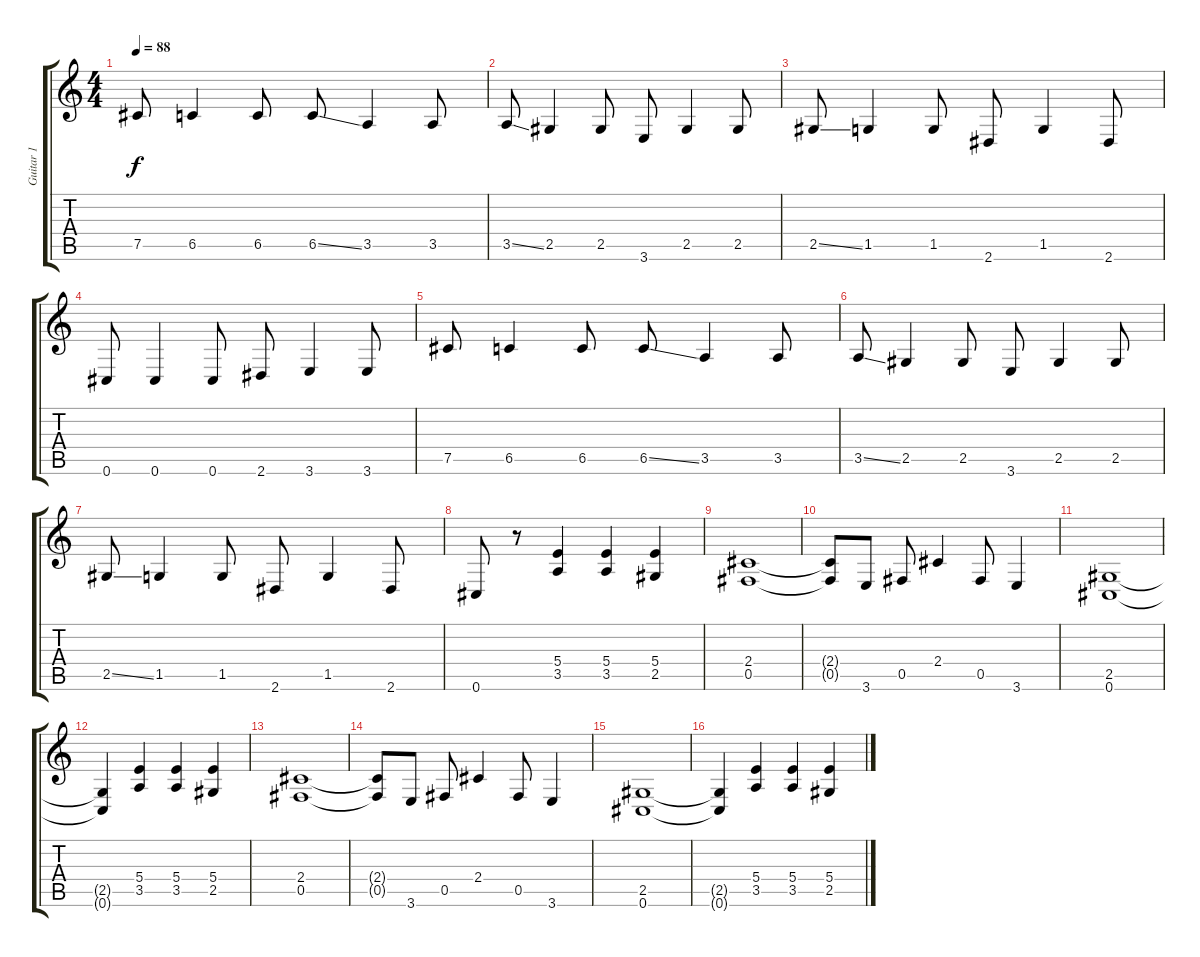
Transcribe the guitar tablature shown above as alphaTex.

\track ("Guitar 1" "Guitar 1") {instrument electricguitarclean}
\staff {score tabs}
\tuning (Db4 Ab3 E3 B2 Gb2 Db2) {hide}
\ts (4 4)
\tempo 88
\clef g2
\ks c
7.5.8{dy f} 6.5.4 6.5.8 6.5{ss}.8 3.5.4 3.5.8 |
3.5{ss}.8 2.5.4 2.5.8 3.6.8 2.5.4 2.5.8 |
2.5{ss}.8 1.5.4 1.5.8 2.6.8 1.5.4 2.6.8 |
0.6.8 0.6.4 0.6.8 2.6.8 3.6.4 3.6.8 |
7.5.8 6.5.4 6.5.8 6.5{ss}.8 3.5.4 3.5.8 |
3.5{ss}.8 2.5.4 2.5.8 3.6.8 2.5.4 2.5.8 |
2.5{ss}.8 1.5.4 1.5.8 2.6.8 1.5.4 2.6.8 |
0.6.8 r.8 (5.4 3.5).4{instrument distortionguitar} (5.4 3.5).4 (5.4 2.5).4 |
(2.4 0.5).1 |
(2.4{t} 0.5{t}).8 3.6.8 0.5.8 2.4.4 0.5.8 3.6.4 |
(2.5 0.6).1 |
(2.5{t} 0.6{t}).4 (5.4 3.5).4 (5.4 3.5).4 (5.4 2.5).4 |
(2.4 0.5).1 |
(2.4{t} 0.5{t}).8 3.6.8 0.5.8 2.4.4 0.5.8 3.6.4 |
(2.5 0.6).1 |
(2.5{t} 0.6{t}).4 (5.4 3.5).4 (5.4 3.5).4 (5.4 2.5).4
